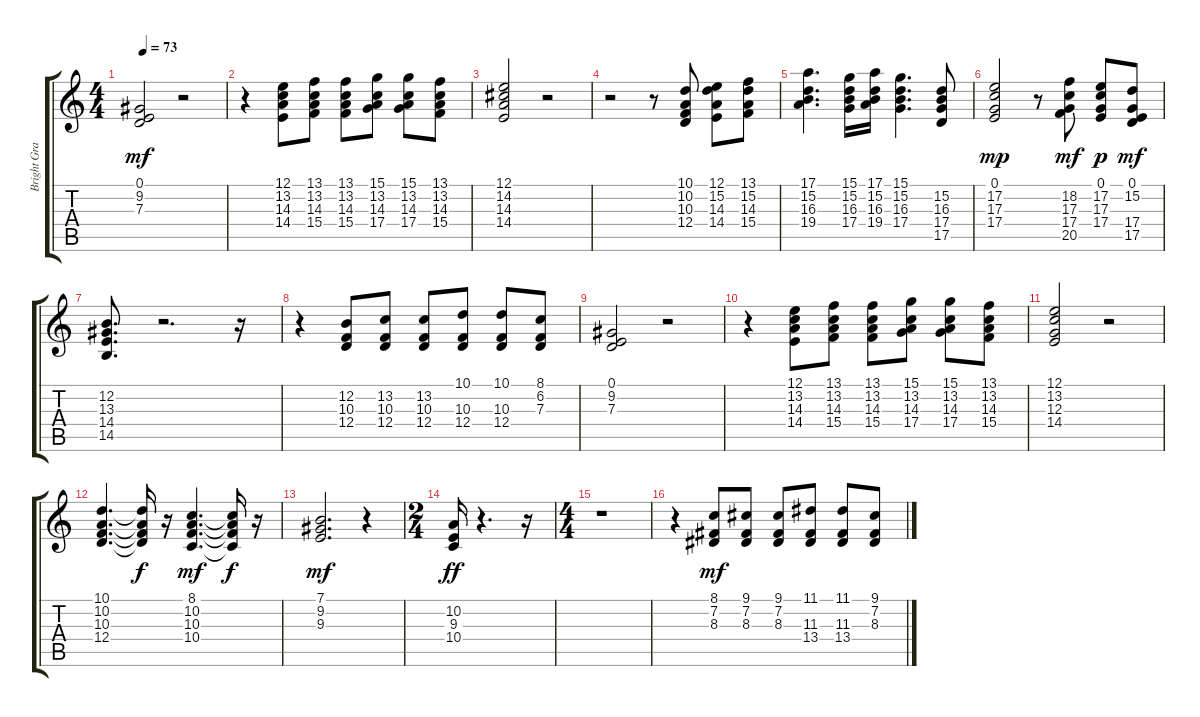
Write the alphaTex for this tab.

\track ("Bright Grand" "Bright Gra") {instrument brightacousticpiano}
\staff {score tabs}
\tuning (E4 B3 G3 D3 A2 E2) {hide}
\ts (4 4)
\tempo 73
\clef g2
\ks c
(0.1 9.2 7.3).2{dy mf} r.2 |
r.4 (12.1 13.2 14.3 14.4).8 (13.1 13.2 14.3 15.4).8 (13.1 13.2 14.3 15.4).8 (15.1 13.2 14.3 17.4).8 (15.1 13.2 14.3 17.4).8 (13.1 13.2 14.3 15.4).8 |
(12.1 14.2 14.3 14.4).2 r.2 |
r.2 r.8 (10.1 10.2 10.3 12.4).8 (12.1 15.2 14.3 14.4).8 (13.1 15.2 14.3 15.4).8 |
(17.1 15.2 16.3 19.4).4{d} (15.1 15.2 16.3 17.4).16 (17.1 15.2 16.3 19.4).16 (15.1 15.2 16.3 17.4).4{d} (15.2 16.3 17.4 17.5).8 |
(0.1 17.2 17.3 17.4).2{dy mp} r.8 (18.2 17.3 17.4 20.5).8{dy mf} (0.1 17.2 17.3 17.4).8{dy p} (0.1 15.2 17.4 17.5).8{dy mf} |
(12.2 13.3 14.4 14.5).8{d} r.2{d} r.16 |
r.4 (12.2 10.3 12.4).8 (13.2 10.3 12.4).8 (13.2 10.3 12.4).8 (10.1 10.3 12.4).8 (10.1 10.3 12.4).8 (8.1 6.2 7.3).8 |
(0.1 9.2 7.3).2 r.2 |
r.4 (12.1 13.2 14.3 14.4).8 (13.1 13.2 14.3 15.4).8 (13.1 13.2 14.3 15.4).8 (15.1 13.2 14.3 17.4).8 (15.1 13.2 14.3 17.4).8 (13.1 13.2 14.3 15.4).8 |
(12.1 13.2 12.3 14.4).2 r.2 |
(10.1 10.2 10.3 12.4).4{d} (10.1{t} 10.2{t} 10.3{t} 12.4{t}).16{dy f} r.16 (8.1 10.2 10.3 10.4).4{d dy mf} (8.1{t} 10.2{t} 10.3{t} 10.4{t}).16{dy f} r.16 |
(7.1 9.2 9.3).2{d dy mf} r.4 |
\ts (2 4)
(10.2 9.3 10.4).16{dy ff} r.4{d} r.16 |
\ts (4 4)
r.1 |
r.4 (8.1 7.2 8.3).8{dy mf} (9.1 7.2 8.3).8 (9.1 7.2 8.3).8 (11.1 11.3 13.4).8 (11.1 11.3 13.4).8 (9.1 7.2 8.3).8
